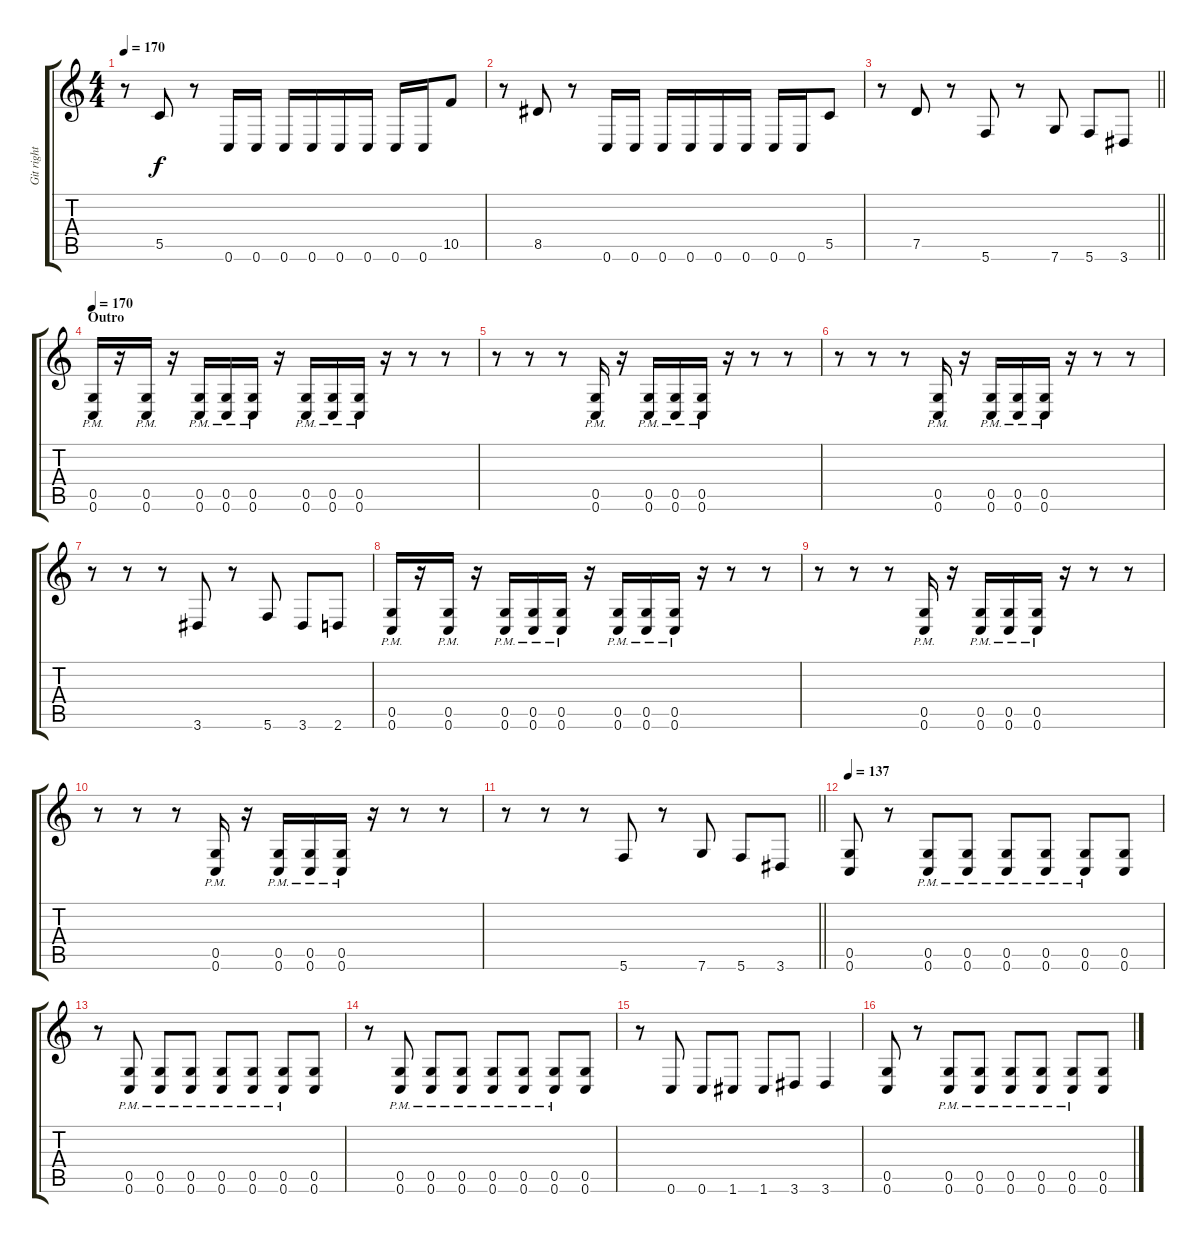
\track ("Git right" "Git right") {instrument distortionguitar}
\staff {score tabs}
\tuning (D4 A3 F3 C3 G2 C2) {hide}
\ts (4 4)
\tempo 170
\clef g2
\ks c
r.8{dy f} 5.5.8 r.8 0.6.16 0.6.16 0.6.16 0.6.16 0.6.16 0.6.16 0.6.16 0.6.16 10.5.8 |
r.8 8.5.8 r.8 0.6.16 0.6.16 0.6.16 0.6.16 0.6.16 0.6.16 0.6.16 0.6.16 5.5.8 |
\barLineRight lightlight
r.8 7.5.8 r.8 5.6.8 r.8 7.6.8 5.6.8 3.6.8 |
\section ("" "Outro")
\tempo 170
(0.5{pm} 0.6{pm}).16 r.16 (0.5{pm} 0.6{pm}).16 r.16 (0.5{pm} 0.6{pm}).16 (0.5{pm} 0.6{pm}).16 (0.5{pm} 0.6{pm}).16 r.16 (0.5{pm} 0.6{pm}).16 (0.5{pm} 0.6{pm}).16 (0.5{pm} 0.6{pm}).16 r.16 r.8 r.8 |
r.8 r.8 r.8 (0.5{pm} 0.6{pm}).16 r.16 (0.5{pm} 0.6{pm}).16 (0.5{pm} 0.6{pm}).16 (0.5{pm} 0.6{pm}).16 r.16 r.8 r.8 |
r.8 r.8 r.8 (0.5{pm} 0.6{pm}).16 r.16 (0.5{pm} 0.6{pm}).16 (0.5{pm} 0.6{pm}).16 (0.5{pm} 0.6{pm}).16 r.16 r.8 r.8 |
r.8 r.8 r.8 3.6.8 r.8 5.6.8 3.6.8 2.6.8 |
(0.5{pm} 0.6{pm}).16 r.16 (0.5{pm} 0.6{pm}).16 r.16 (0.5{pm} 0.6{pm}).16 (0.5{pm} 0.6{pm}).16 (0.5{pm} 0.6{pm}).16 r.16 (0.5{pm} 0.6{pm}).16 (0.5{pm} 0.6{pm}).16 (0.5{pm} 0.6{pm}).16 r.16 r.8 r.8 |
r.8 r.8 r.8 (0.5{pm} 0.6{pm}).16 r.16 (0.5{pm} 0.6{pm}).16 (0.5{pm} 0.6{pm}).16 (0.5{pm} 0.6{pm}).16 r.16 r.8 r.8 |
r.8 r.8 r.8 (0.5{pm} 0.6{pm}).16 r.16 (0.5{pm} 0.6{pm}).16 (0.5{pm} 0.6{pm}).16 (0.5{pm} 0.6{pm}).16 r.16 r.8 r.8 |
\barLineRight lightlight
r.8 r.8 r.8 5.6.8 r.8 7.6.8 5.6.8 3.6.8 |
\tempo 137
(0.5 0.6).8 r.8 (0.5{pm} 0.6{pm}).8 (0.5{pm} 0.6{pm}).8 (0.5{pm} 0.6{pm}).8 (0.5{pm} 0.6{pm}).8 (0.5{pm} 0.6{pm}).8 (0.5 0.6).8 |
r.8 (0.5{pm} 0.6{pm}).8 (0.5{pm} 0.6{pm}).8 (0.5{pm} 0.6{pm}).8 (0.5{pm} 0.6{pm}).8 (0.5{pm} 0.6{pm}).8 (0.5{pm} 0.6{pm}).8 (0.5 0.6).8 |
r.8 (0.5{pm} 0.6{pm}).8 (0.5{pm} 0.6{pm}).8 (0.5{pm} 0.6{pm}).8 (0.5{pm} 0.6{pm}).8 (0.5{pm} 0.6{pm}).8 (0.5{pm} 0.6{pm}).8 (0.5 0.6).8 |
r.8 0.6.8 0.6.8 1.6.8 1.6.8 3.6.8 3.6.4 |
(0.5 0.6).8 r.8 (0.5{pm} 0.6{pm}).8 (0.5{pm} 0.6{pm}).8 (0.5{pm} 0.6{pm}).8 (0.5{pm} 0.6{pm}).8 (0.5{pm} 0.6{pm}).8 (0.5 0.6).8
